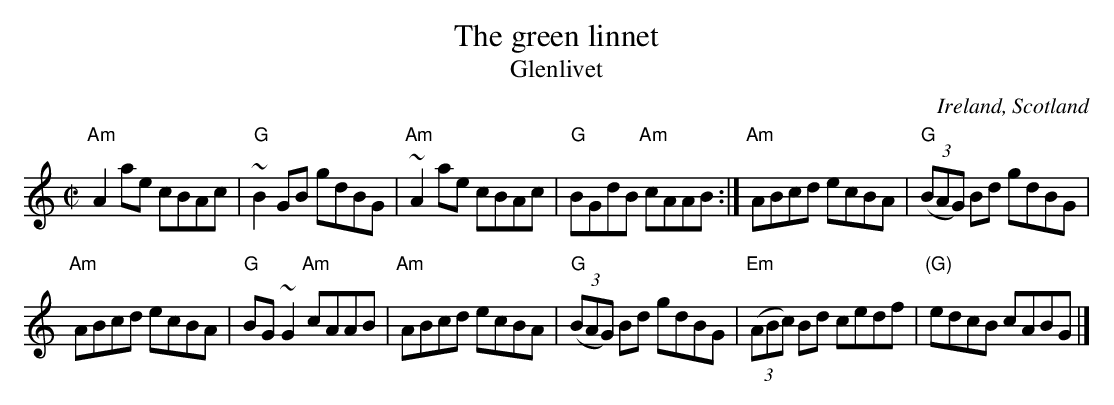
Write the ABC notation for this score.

X:1
T:The green linnet
T:Glenlivet
O:Ireland, Scotland
M:C|
L:1/8
K:C
"Am"A2ae cBAc|"G"~B2GB gdBG|"Am"~A2ae cBAc|"G"BGdB "Am"cAAB:|\
"Am"ABcd ecBA|"G"(3(BAG) Bd gdBG|
"Am"ABcd ecBA|"G"BG~G2 "Am"cAAB|\
"Am"ABcd ecBA|"G"(3(BAG) Bd gdBG|\
"Em"(3(ABc) Bd cedf|"(G)"edcB cABG|]
